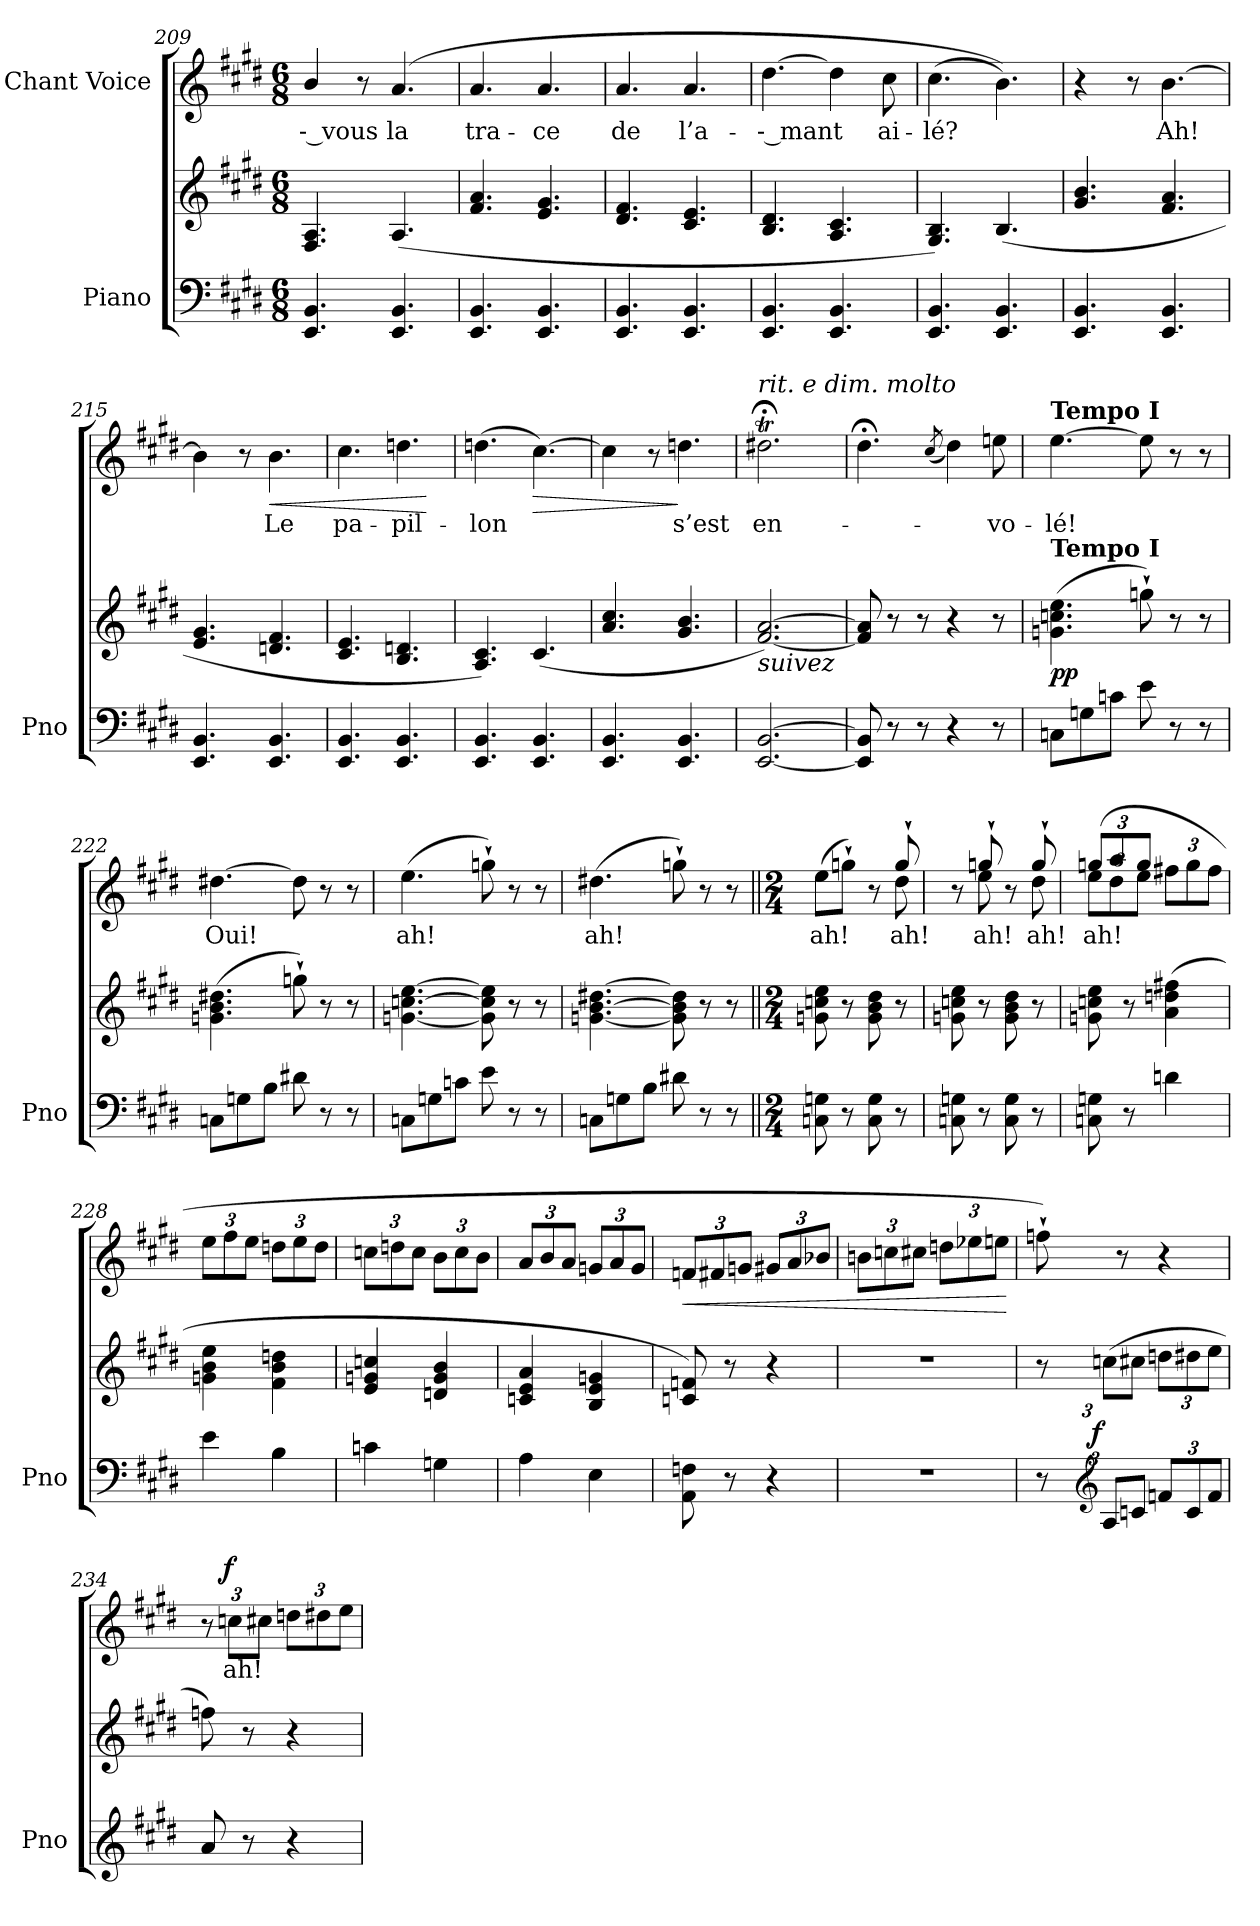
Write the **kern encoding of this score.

**kern	**kern	**dynam	**kern	**text	**dynam
*part2	*part2	*part2	*part1	*part1	*part1
*staff3	*staff2	*staff2/3	*staff1	*staff1	*staff1
*I"Piano	*	*	*I"Chant Voice	*	*
*I'Pno	*	*	*	*	*
*clefF4	*clefG2	*	*clefG2	*	*
*k[f#c#g#d#]	*k[f#c#g#d#]	*	*k[f#c#g#d#]	*	*
*M6/8	*M6/8	*	*M6/8	*	*
=209	=209	=209	=209	=209	=209
!	!	!	!	!LO:LY:b	!
4.EE/ 4.BB/	4.F#/ 4.A/	.	4b/	-- vous	.
.	.	.	8r	.	.
!	!	!	!	!LO:LY:b	!
4.EE/ 4.BB/	(<4.A/	.	(4.a/	la	.
=210	=210	=210	=210	=210	=210
!	!	!	!	!LO:LY:b	!
4.EE/ 4.BB/	4.f#/ 4.a/	.	4.a/	tra-	.
!	!	!	!	!LO:LY:b	!
4.EE/ 4.BB/	4.e/ 4.g#/	.	4.a/	-ce	.
=211	=211	=211	=211	=211	=211
!	!	!	!	!LO:LY:b	!
4.EE/ 4.BB/	4.d#/ 4.f#/	.	4.a/	de	.
!	!	!	!	!LO:LY:b	!
4.EE/ 4.BB/	4.c#/ 4.e/	.	4.a/	l’a-	.
!!LO:LB:g=z
=212	=212	=212	=212	=212	=212
!	!	!	!	!LO:LY:b	!
4.EE/ 4.BB/	4.B/ 4.d#/	.	[4.dd#\	-- mant	.
4.EE/ 4.BB/	4.A/ 4.c#/	.	4dd#\]	.	.
!	!	!	!	!LO:LY:b	!
.	.	.	8cc#\	ai-	.
=213	=213	=213	=213	=213	=213
!	!	!	!	!LO:LY:b	!
4.EE/ 4.BB/	4.G#/ 4.B/)	.	(4.cc#\	-lé?	.
4.EE/ 4.BB/	(<4.B/	.	4.b\))	.	.
=214	=214	=214	=214	=214	=214
4.EE/ 4.BB/	4.g#/ 4.b/	.	4r	.	.
.	.	.	8r	.	.
!	!	!	!	!LO:LY:b	!
4.EE/ 4.BB/	4.f#/ 4.a/	.	[4.b\	Ah!	.
=215	=215	=215	=215	=215	=215
4.EE/ 4.BB/	4.e/ 4.g#/	.	4b\]	.	.
.	.	.	8r	.	.
!	!	!	!	!LO:LY:b	!LO:HP:b
4.EE/ 4.BB/	4.dn/ 4.f#/	.	4.b\	Le	<
=216	=216	=216	=216	=216	=216
!	!	!	!	!LO:LY:b	!
4.EE/ 4.BB/	4.c#/ 4.e/	.	4.cc#\	pa-	.
!	!	!	!	!LO:LY:b	!
4.EE/ 4.BB/	4.B/ 4.dn/	.	4.ddn\	-pil-	.
.	.	.	.	.	[
=217	=217	=217	=217	=217	=217
!	!	!	!	!LO:LY:b	!
4.EE/ 4.BB/	4.A/ 4.c#/)	.	(4.ddn\	-lon	.
!	!	!	!	!	!LO:HP:b
4.EE/ 4.BB/	(<4.c#/	.	[4.cc#\)	.	>
=218	=218	=218	=218	=218	=218
4.EE/ 4.BB/	4.a/ 4.cc#/	.	4cc#\]	.	.
.	.	.	8r	.	.
!	!	!	!	!LO:LY:b	!
4.EE/ 4.BB/	4.g#/ 4.b/	.	4.ddn\	s’est	]
!!LO:LB:g=z
=219	=219	=219	=219	=219	=219
!	!	!	!LO:TX:a:i:t=rit. e dim. molto	!	!
!	!LO:TX:b:i:t=suivez	!	!	!	!
!	!	!	!	!LO:LY:b	!
[2.EE/ [2.BB/	[2.f#/ [2.a/)	.	2.dd#X;<t\	en-	.
=220	=220	=220	=220	=220	=220
8EE/] 8BB/]	8f#/] 8a/]	.	4.dd#TTT;<\	.	.
8r	8r	.	.	.	.
8r	8r	.	.	.	.
.	.	.	(8qcc#/	.	.
4r	4r	.	4dd#\)	.	.
!	!	!	!	!LO:LY:b	!
8r	8r	.	8een\	-vo-	.
=221	=221	=221	=221	=221	=221
!	!	!	!LO:TX:a:B:t=Tempo I	!	!
!	!LO:TX:a:B:t=Tempo I	!	!	!	!
!	!	!LO:DY:b	!	!LO:LY:b	!LO:DY:a
!	!	!	!	!	!LO:DY:n=1:a
8Cn\L	(4.gn\ 4.ccn\ 4.ee\	pp	[4.ee\	-lé!	other-dynamics pp
8Gn\	.	.	.	.	.
8cn\J	.	.	.	.	.
8e\	8ggn`\)	.	8ee\]	.	.
8r	8r	.	8r	.	.
8r	8r	.	8r	.	.
=222	=222	=222	=222	=222	=222
!	!	!	!	!LO:LY:b	!
8Cn\L	(4.gn\ 4.b\ 4.dd#X\	.	[4.dd#X\	Oui!	.
8Gn\	.	.	.	.	.
8B\J	.	.	.	.	.
8d#X\	8ggn`\)	.	8dd#\]	.	.
8r	8r	.	8r	.	.
8r	8r	.	8r	.	.
=223	=223	=223	=223	=223	=223
!	!	!	!	!LO:LY:b	!
8Cn\L	[4.gn\ [4.ccn\ [4.ee\	.	(4.ee\	ah!	.
8Gn\	.	.	.	.	.
8cn\J	.	.	.	.	.
8e\	8g\] 8cc\] 8ee\]	.	8ggn`\)	.	.
8r	8r	.	8r	.	.
8r	8r	.	8r	.	.
!!LO:LB:g=z
=224	=224	=224	=224	=224	=224
!	!	!	!	!LO:LY:b	!
8Cn\L	[4.gn\ [4.b\ [4.dd#X\	.	(4.dd#X\	ah!	.
8Gn\	.	.	.	.	.
8B\J	.	.	.	.	.
8d#X\	8g\] 8b\] 8dd#\]	.	8ggn`\)	.	.
8r	8r	.	8r	.	.
8r	8r	.	8r	.	.
!!LO:PB:g=z
=225||	=225||	=225||	=225||	=225||	=225||
*M2/4	*M2/4	*	*M2/4	*	*
!	!	!	!	!LO:LY:b	!
*	*	*	*^	*	*
8Cn\ 8Gn\	8gn\ 8ccn\ 8ee\	.	(8ee\L	4ryy	ah!	.
8r	8r	.	8ggn`\J)	.	.	.
8C\ 8G\	8g\ 8b\ 8dd#\	.	8r	8ryy	.	.
!	!	!	!	!	!LO:LY:b	!
8r	8r	.	8gg`/	8dd#\	ah!	.
=226	=226	=226	=226	=226	=226	=226
8Cn\ 8Gn\	8gn\ 8ccn\ 8ee\	.	8r	8ryy	.	.
!	!	!	!	!	!LO:LY:b	!
8r	8r	.	8ggn`/	8ee\	ah!	.
8C\ 8G\	8g\ 8b\ 8dd#\	.	8r	8ryy	.	.
!	!	!	!	!	!LO:LY:b	!
8r	8r	.	8gg`/	8dd#\	ah!	.
=227	=227	=227	=227	=227	=227	=227
*	*	*	*Xbrackettup	*	*	*
!	!	!	!	!	!LO:LY:b	!
8Cn\ 8Gn\	8gn\ 8ccn\ 8ee\	.	(12ggn/L	12ee\L	ah!	.
.	.	.	12aa/	12dd#\	.	.
8r	8r	.	.	.	.	.
.	.	.	12gg/J	12ee\J	.	.
*	*	*	*brackettup	*	*	*
4dn\	(4a\ 4ddn\ 4ff#X\	.	12ff#X\L	4ryy	.	.
.	.	.	12gg\	.	.	.
.	.	.	12ff#\J	.	.	.
*	*	*	*v	*v	*	*
=228	=228	=228	=228	=228	=228
4e\	4gn\ 4b\ 4ee\	.	12ee\L	.	.
.	.	.	12ff#\	.	.
.	.	.	12ee\J	.	.
4B\	4f#\ 4b\ 4ddn\	.	12ddn\L	.	.
.	.	.	12ee\	.	.
.	.	.	12dd\J	.	.
=229	=229	=229	=229	=229	=229
4cn\	4e/ 4gn/ 4ccn/	.	12ccn\L	.	.
.	.	.	12ddn\	.	.
.	.	.	12cc\J	.	.
4Gn\	4dn/ 4g/ 4b/	.	12b\L	.	.
.	.	.	12cc\	.	.
.	.	.	12b\J	.	.
!!LO:LB:g=z
=230	=230	=230	=230	=230	=230
*	*	*	*Xbrackettup	*	*
4A\	4cn/ 4e/ 4a/	.	12a/L	.	.
.	.	.	12b/	.	.
.	.	.	12a/J	.	.
4E\	4B/ 4e/ 4gn/	.	12gn/L	.	.
.	.	.	12a/	.	.
.	.	.	12g/J	.	.
!!LO:PB:g=z
=231	=231	=231	=231	=231	=231
!	!	!	!	!	!LO:HP:b
8AA\ 8Fn\	8cn/ 8fn/)	.	12fn/L	.	<
.	.	.	12f#X/	.	.
8r	8r	.	.	.	.
.	.	.	12gn/J	.	.
4r	4r	.	12g#X/L	.	.
.	.	.	12a/	.	.
.	.	.	12b-X/J	.	.
=232	=232	=232	=232	=232	=232
*	*	*	*brackettup	*	*
2r	2r	.	12bn\L	.	.
.	.	.	12ccn\	.	.
.	.	.	12cc#X\J	.	.
.	.	.	12ddn\L	.	.
.	.	.	12ee-X\	.	.
.	.	.	12een\J	.	.
.	.	.	.	.	[
=233	=233	=233	=233	=233	=233
*Xbrackettup	*Xbrackettup	*	*	*	*
12r	12r	.	8ffn`\)	.	.
*clefG2	*	*	*	*	*
!	!	!LO:DY:b	!	!	!
12A/L	(12ccn\L	f	.	.	.
.	.	.	8r	.	.
12cn/J	12cc#X\J	.	.	.	.
12fn/L	12ddn\L	.	4r	.	.
12c/	12dd#X\	.	.	.	.
12f/J	12ee\J	.	.	.	.
=234	=234	=234	=234	=234	=234
*	*	*	*Xbrackettup	*	*
8a/	8ffn\)	.	12r	.	.
!	!	!	!	!LO:LY:b	!LO:DY:a
.	.	.	12ccn\L	ah!	f
8r	8r	.	.	.	.
.	.	.	12cc#X\J	.	.
4r	4r	.	12ddn\L	.	.
.	.	.	12dd#X\	.	.
.	.	.	12ee\J	.	.
=	=	=	=	=	=
*-	*-	*-	*-	*-	*-
